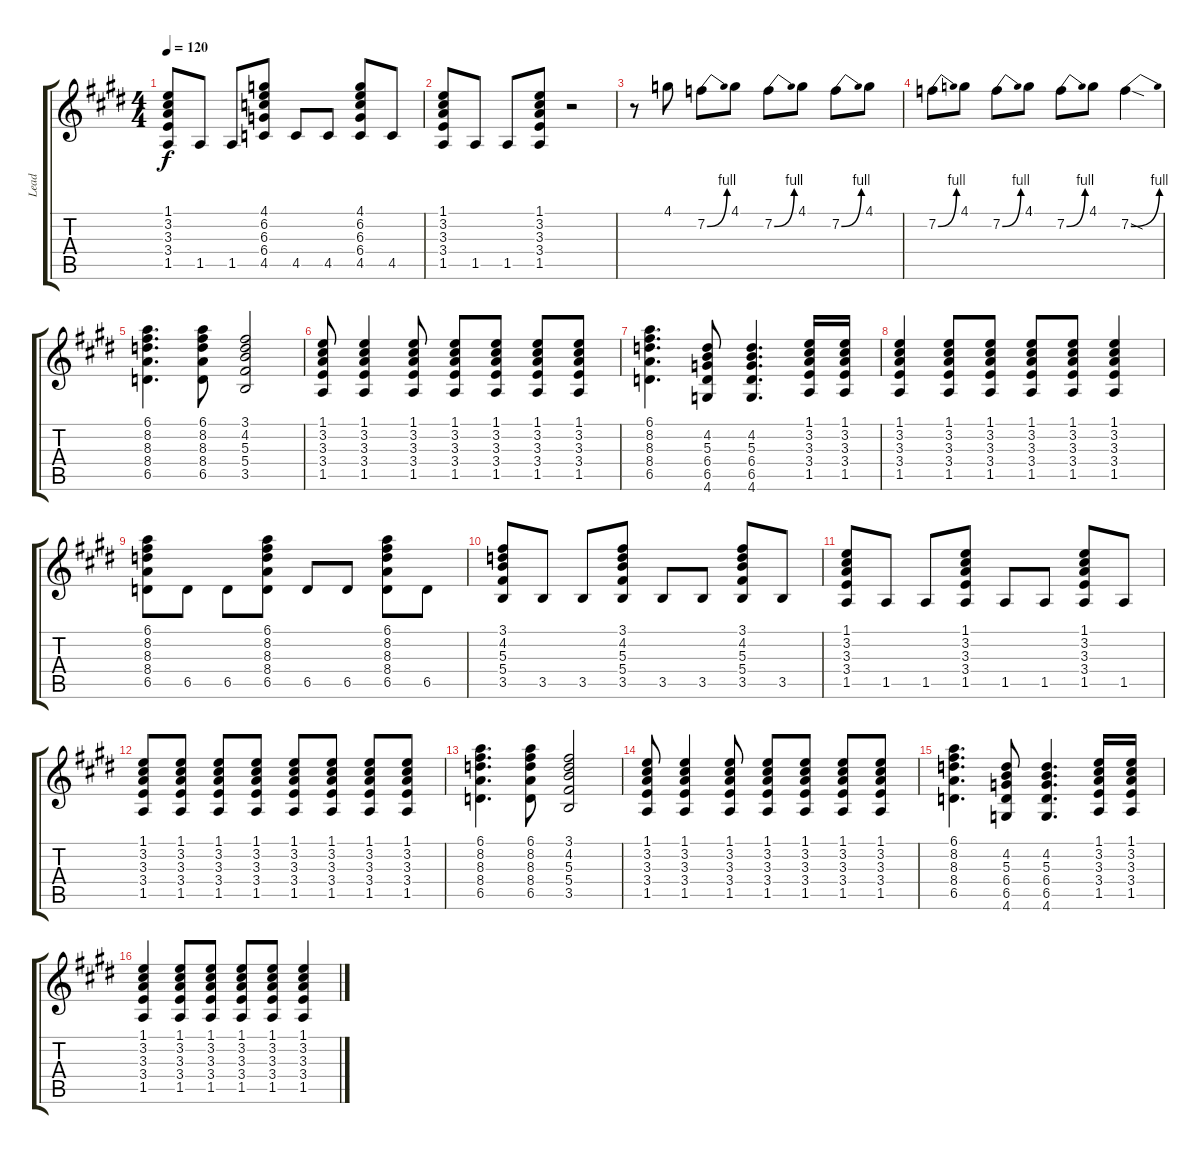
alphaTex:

\track ("Lead" "Lead") {instrument distortionguitar}
\staff {score tabs}
\tuning (Eb4 Bb3 Gb3 Db3 Ab2 Eb2) {hide}
\ts (4 4)
\tempo 120
\clef g2
\ks e
(1.1 3.2 3.3 3.4 1.5).8{dy f} 1.5.8 1.5.8 (4.1 6.2 6.3 6.4 4.5).8 4.5.8 4.5.8 (4.1 6.2 6.3 6.4 4.5).8 4.5.8 |
(1.1 3.2 3.3 3.4 1.5).8 1.5.8 1.5.8 (1.1 3.2 3.3 3.4 1.5).8 r.2 |
r.8 4.1.8 7.2{be (bend 0 0 60 4)}.8 4.1.8 7.2{be (bend 0 0 60 4)}.8 4.1.8 7.2{be (bend 0 0 60 4)}.8 4.1.8 |
7.2{be (bend 0 0 60 4)}.8 4.1.8 7.2{be (bend 0 0 60 4)}.8 4.1.8 7.2{be (bend 0 0 60 4)}.8 4.1.8 7.2{be (bend 0 0 60 4) sod}.4 |
(6.1 8.2 8.3 8.4 6.5).4{d} (6.1 8.2 8.3 8.4 6.5).8 (3.1 4.2 5.3 5.4 3.5).2 |
(1.1 3.2 3.3 3.4 1.5).8 (1.1 3.2 3.3 3.4 1.5).4 (1.1 3.2 3.3 3.4 1.5).8 (1.1 3.2 3.3 3.4 1.5).8 (1.1 3.2 3.3 3.4 1.5).8 (1.1 3.2 3.3 3.4 1.5).8 (1.1 3.2 3.3 3.4 1.5).8 |
(6.1 8.2 8.3 8.4 6.5).4{d} (4.2 5.3 6.4 6.5 4.6).8 (4.2 5.3 6.4 6.5 4.6).4{d} (1.1 3.2 3.3 3.4 1.5).16 (1.1 3.2 3.3 3.4 1.5).16 |
(1.1 3.2 3.3 3.4 1.5).4 (1.1 3.2 3.3 3.4 1.5).8 (1.1 3.2 3.3 3.4 1.5).8 (1.1 3.2 3.3 3.4 1.5).8 (1.1 3.2 3.3 3.4 1.5).8 (1.1 3.2 3.3 3.4 1.5).4 |
(6.1 8.2 8.3 8.4 6.5).8 6.5.8 6.5.8 (6.1 8.2 8.3 8.4 6.5).8 6.5.8 6.5.8 (6.1 8.2 8.3 8.4 6.5).8 6.5.8 |
(3.1 4.2 5.3 5.4 3.5).8 3.5.8 3.5.8 (3.1 4.2 5.3 5.4 3.5).8 3.5.8 3.5.8 (3.1 4.2 5.3 5.4 3.5).8 3.5.8 |
(1.1 3.2 3.3 3.4 1.5).8 1.5.8 1.5.8 (1.1 3.2 3.3 3.4 1.5).8 1.5.8 1.5.8 (1.1 3.2 3.3 3.4 1.5).8 1.5.8 |
(1.1 3.2 3.3 3.4 1.5).8 (1.1 3.2 3.3 3.4 1.5).8 (1.1 3.2 3.3 3.4 1.5).8 (1.1 3.2 3.3 3.4 1.5).8 (1.1 3.2 3.3 3.4 1.5).8 (1.1 3.2 3.3 3.4 1.5).8 (1.1 3.2 3.3 3.4 1.5).8 (1.1 3.2 3.3 3.4 1.5).8 |
(6.1 8.2 8.3 8.4 6.5).4{d} (6.1 8.2 8.3 8.4 6.5).8 (3.1 4.2 5.3 5.4 3.5).2 |
(1.1 3.2 3.3 3.4 1.5).8 (1.1 3.2 3.3 3.4 1.5).4 (1.1 3.2 3.3 3.4 1.5).8 (1.1 3.2 3.3 3.4 1.5).8 (1.1 3.2 3.3 3.4 1.5).8 (1.1 3.2 3.3 3.4 1.5).8 (1.1 3.2 3.3 3.4 1.5).8 |
(6.1 8.2 8.3 8.4 6.5).4{d} (4.2 5.3 6.4 6.5 4.6).8 (4.2 5.3 6.4 6.5 4.6).4{d} (1.1 3.2 3.3 3.4 1.5).16 (1.1 3.2 3.3 3.4 1.5).16 |
(1.1 3.2 3.3 3.4 1.5).4 (1.1 3.2 3.3 3.4 1.5).8 (1.1 3.2 3.3 3.4 1.5).8 (1.1 3.2 3.3 3.4 1.5).8 (1.1 3.2 3.3 3.4 1.5).8 (1.1 3.2 3.3 3.4 1.5).4
